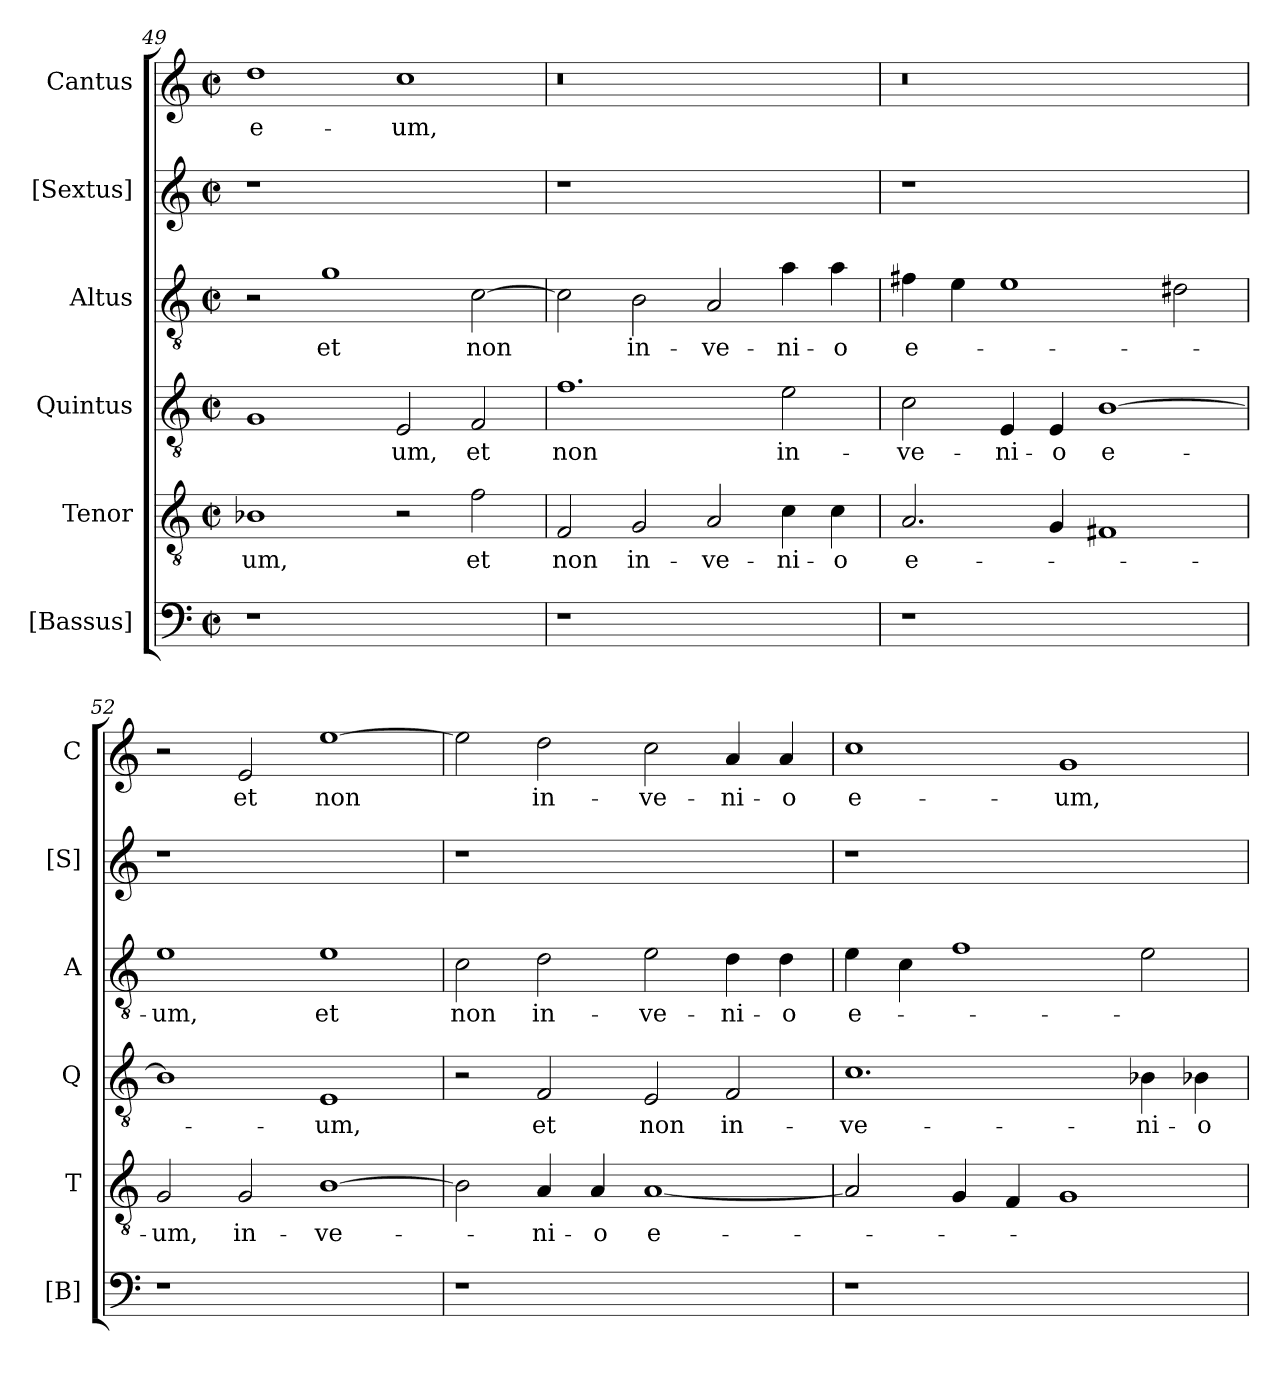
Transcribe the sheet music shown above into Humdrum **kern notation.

**kern	**kern	**text	**kern	**text	**kern	**text	**kern	**kern	**text
*part6	*part5	*part5	*part4	*part4	*part3	*part3	*part2	*part1	*part1
*staff6	*staff5	*staff5	*staff4	*staff4	*staff3	*staff3	*staff2	*staff1	*staff1
*I"[Bassus]	*I"Tenor	*	*I"Quintus	*	*I"Altus	*	*I"[Sextus]	*I"Cantus	*
*I'[B]	*I'T	*	*I'Q	*	*I'A	*	*I'[S]	*I'C	*
*clefF4	*clefGv2	*	*clefGv2	*	*clefGv2	*	*clefG2	*clefG2	*
*k[]	*k[]	*	*k[]	*	*k[]	*	*k[]	*k[]	*
*C:	*C:	*	*C:	*	*C:	*	*C:	*C:	*
*M2/2	*M2/2	*	*M2/2	*	*M2/2	*	*M2/2	*M2/2	*
*met(c|)	*met(c|)	*	*met(c|)	*	*met(c|)	*	*met(c|)	*met(c|)	*
=49	=49	=49	=49	=49	=49	=49	=49	=49	=49
1r	1B-X\	-um,	1G/	.	2r	.	1r	1dd\	e-
.	.	.	.	.	1g\	et	.	.	.
1ryy	2r	.	2E/	-um,	.	.	1ryy	1cc\	-um,
.	2f\	et	2F/	et	[2c\	non	.	.	.
=50	=50	=50	=50	=50	=50	=50	=50	=50	=50
!	!	!	!	!	!	!	!	!LO:N:vis=0	!
1r	2F/	non	1.f\	non	2c\]	.	1r	1r	.
.	2G/	in-	.	.	2B\	in-	.	.	.
1ryy	2A/	-ve-	.	.	2A/	-ve-	1ryy	1ryy	.
.	4c\	-ni-	2e\	in-	4a\	-ni-	.	.	.
.	4c\	-o	.	.	4a\	-o	.	.	.
=51	=51	=51	=51	=51	=51	=51	=51	=51	=51
!	!	!	!	!	!	!	!	!LO:N:vis=0	!
1r	2.A/	e-	2c\	-ve-	4f#X\	e-	1r	1r	.
.	.	.	.	.	4e\	.	.	.	.
.	.	.	4E/	-ni-	1e\	.	.	.	.
.	4G/	.	4E/	-o	.	.	.	.	.
1ryy	1F#X/	.	[1B\	e-	.	.	1ryy	1ryy	.
.	.	.	.	.	2d#X\	.	.	.	.
=52	=52	=52	=52	=52	=52	=52	=52	=52	=52
1r	2G/	-um,	1B\]	.	1e\	-um,	1r	2r	.
.	2G/	in-	.	.	.	.	.	2e/	et
1ryy	[1B\	-ve-	1E/	-um,	1e\	et	1ryy	[1ee\	non
=53	=53	=53	=53	=53	=53	=53	=53	=53	=53
1r	2B\]	.	2r	.	2c\	non	1r	2ee\]	.
.	4A/	-ni-	2F/	et	2d\	in-	.	2dd\	in-
.	4A/	-o	.	.	.	.	.	.	.
1ryy	[1A/	e-	2E/	non	2e\	-ve-	1ryy	2cc\	-ve-
.	.	.	2F/	in-	4d\	-ni-	.	4a/	-ni-
.	.	.	.	.	4d\	-o	.	4a/	-o
=54	=54	=54	=54	=54	=54	=54	=54	=54	=54
1r	2A/]	.	1.c\	-ve-	4e\	e-	1r	1cc\	e-
.	.	.	.	.	4c\	.	.	.	.
.	4G/	.	.	.	1f\	.	.	.	.
.	4F/	.	.	.	.	.	.	.	.
1ryy	1G/	.	.	.	.	.	1ryy	1g/	-um,
.	.	.	4B-X\	-ni-	2e\	.	.	.	.
.	.	.	4B-X\	-o	.	.	.	.	.
=	=	=	=	=	=	=	=	=	=
*-	*-	*-	*-	*-	*-	*-	*-	*-	*-
